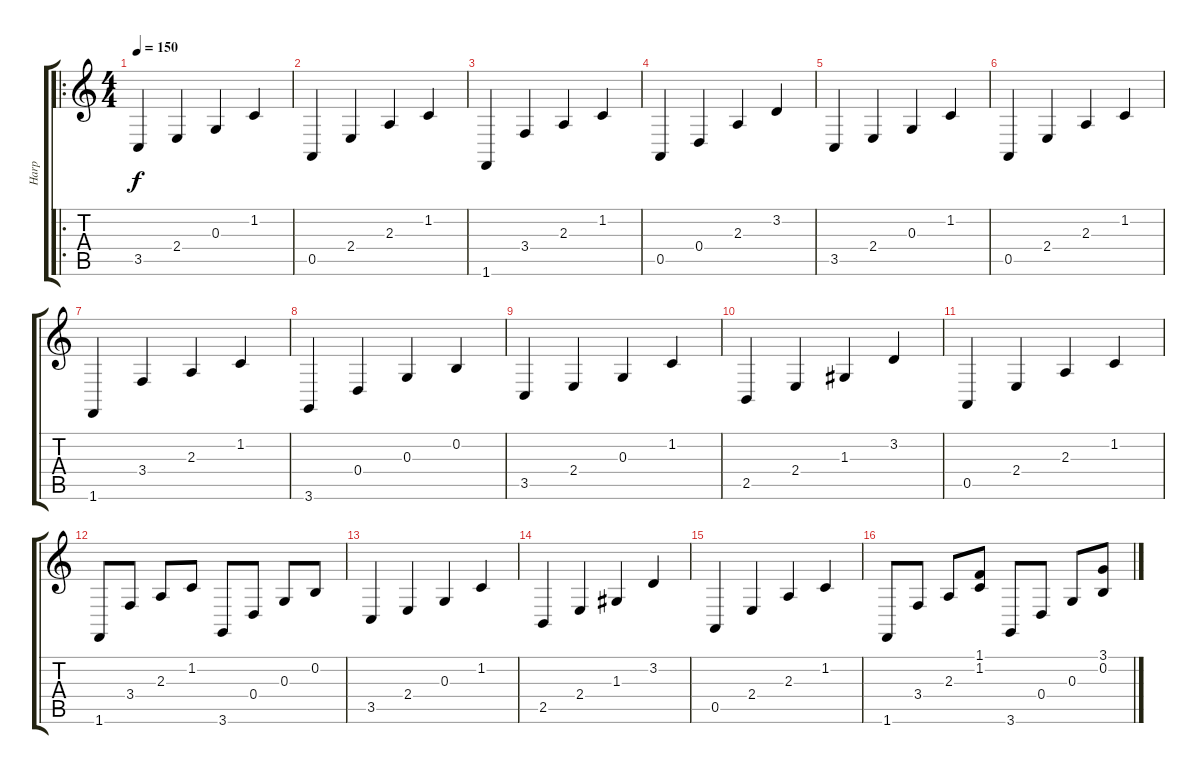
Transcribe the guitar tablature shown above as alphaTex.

\track ("Harp" "Harp") {instrument orchestralharp}
\staff {score tabs}
\tuning (E4 B3 G3 D3 A2 E2) {hide}
\ro
\ts (4 4)
\tempo 150
\clef g2
\ks c
3.5.4{dy f instrument orchestralharp} 2.4.4 0.3.4 1.2.4 |
0.5.4 2.4.4 2.3.4 1.2.4 |
1.6.4 3.4.4 2.3.4 1.2.4 |
0.5.4 0.4.4 2.3.4 3.2.4 |
3.5.4 2.4.4 0.3.4 1.2.4 |
0.5.4 2.4.4 2.3.4 1.2.4 |
1.6.4 3.4.4 2.3.4 1.2.4 |
3.6.4 0.4.4 0.3.4 0.2.4 |
3.5.4 2.4.4 0.3.4 1.2.4 |
2.5.4 2.4.4 1.3.4 3.2.4 |
0.5.4 2.4.4 2.3.4 1.2.4 |
1.6.8 3.4.8 2.3.8 1.2.8 3.6.8 0.4.8 0.3.8 0.2.8 |
3.5.4 2.4.4 0.3.4 1.2.4 |
2.5.4 2.4.4 1.3.4 3.2.4 |
0.5.4 2.4.4 2.3.4 1.2.4 |
1.6.8 3.4.8 2.3.8 (1.1 1.2).8 3.6.8 0.4.8 0.3.8 (3.1 0.2).8
